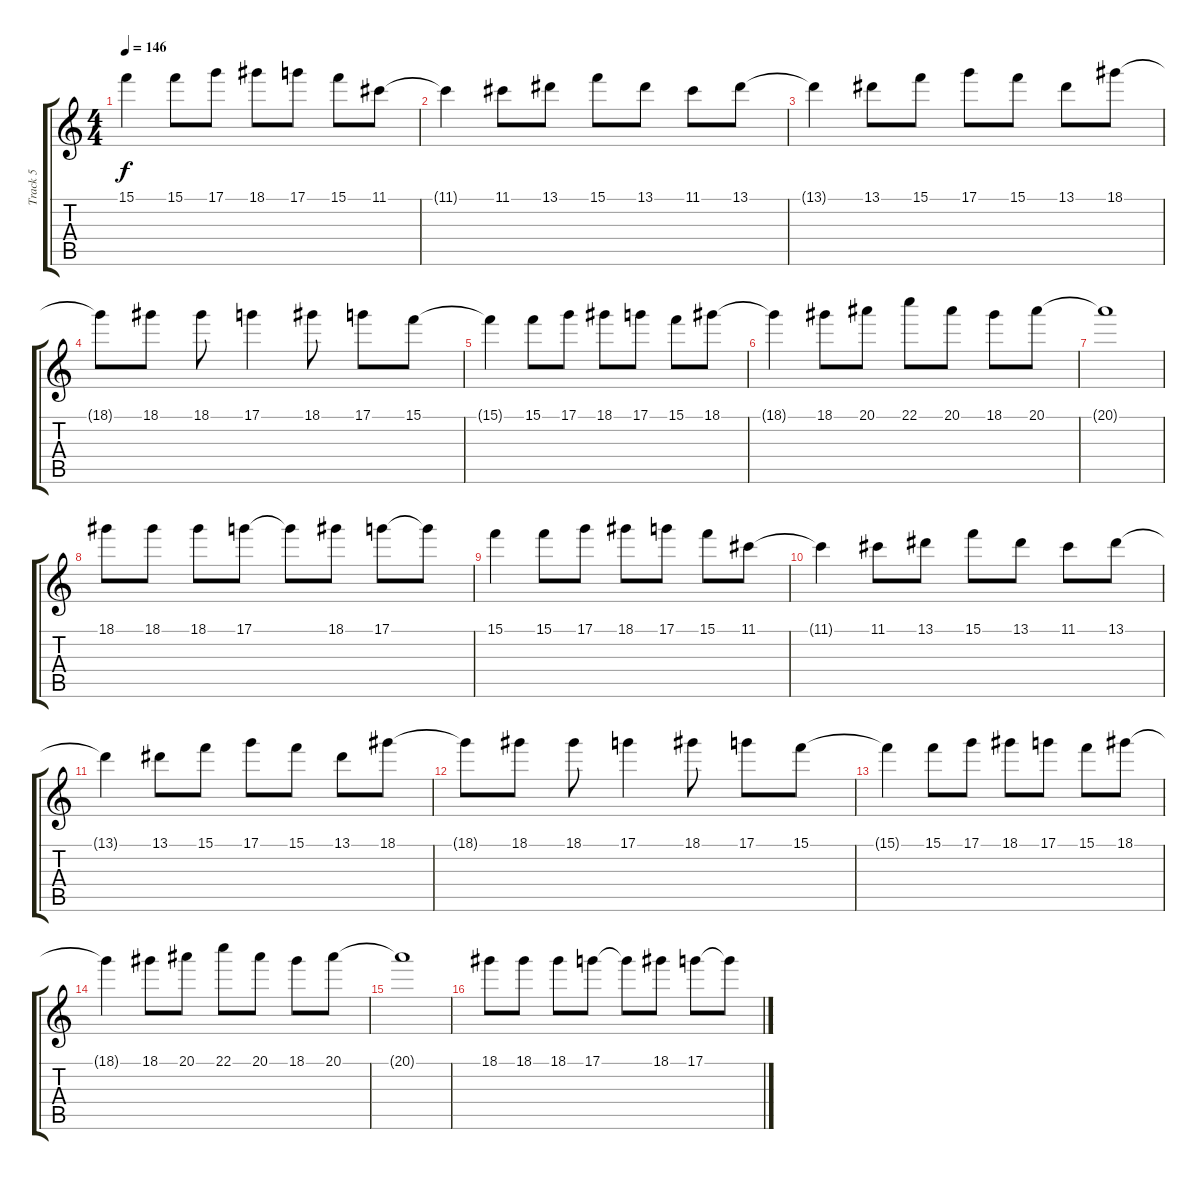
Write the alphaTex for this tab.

\track ("Track 5" "Track 5") {instrument distortionguitar bank 255}
\staff {score tabs}
\tuning (D4 A3 F3 C3 G2 C2) {hide}
\ts (4 4)
\tempo 146
\clef g2
\ks c
15.1.4{dy f} 15.1.8 17.1.8 18.1.8 17.1.8 15.1.8 11.1.8 |
11.1{t}.4 11.1.8 13.1.8 15.1.8 13.1.8 11.1.8 13.1.8 |
13.1{t}.4 13.1.8 15.1.8 17.1.8 15.1.8 13.1.8 18.1.8 |
18.1{t}.8 18.1.8 18.1.8 17.1.4 18.1.8 17.1.8 15.1.8 |
15.1{t}.4 15.1.8 17.1.8 18.1.8 17.1.8 15.1.8 18.1.8 |
18.1{t}.4 18.1.8 20.1.8 22.1.8 20.1.8 18.1.8 20.1.8 |
20.1{t}.1 |
18.1.8 18.1.8 18.1.8 17.1.8 17.1{t}.8 18.1.8 17.1.8 17.1{t}.8 |
15.1.4 15.1.8 17.1.8 18.1.8 17.1.8 15.1.8 11.1.8 |
11.1{t}.4 11.1.8 13.1.8 15.1.8 13.1.8 11.1.8 13.1.8 |
13.1{t}.4 13.1.8 15.1.8 17.1.8 15.1.8 13.1.8 18.1.8 |
18.1{t}.8 18.1.8 18.1.8 17.1.4 18.1.8 17.1.8 15.1.8 |
15.1{t}.4 15.1.8 17.1.8 18.1.8 17.1.8 15.1.8 18.1.8 |
18.1{t}.4 18.1.8 20.1.8 22.1.8 20.1.8 18.1.8 20.1.8 |
20.1{t}.1 |
18.1.8 18.1.8 18.1.8 17.1.8 17.1{t}.8 18.1.8 17.1.8 17.1{t}.8
